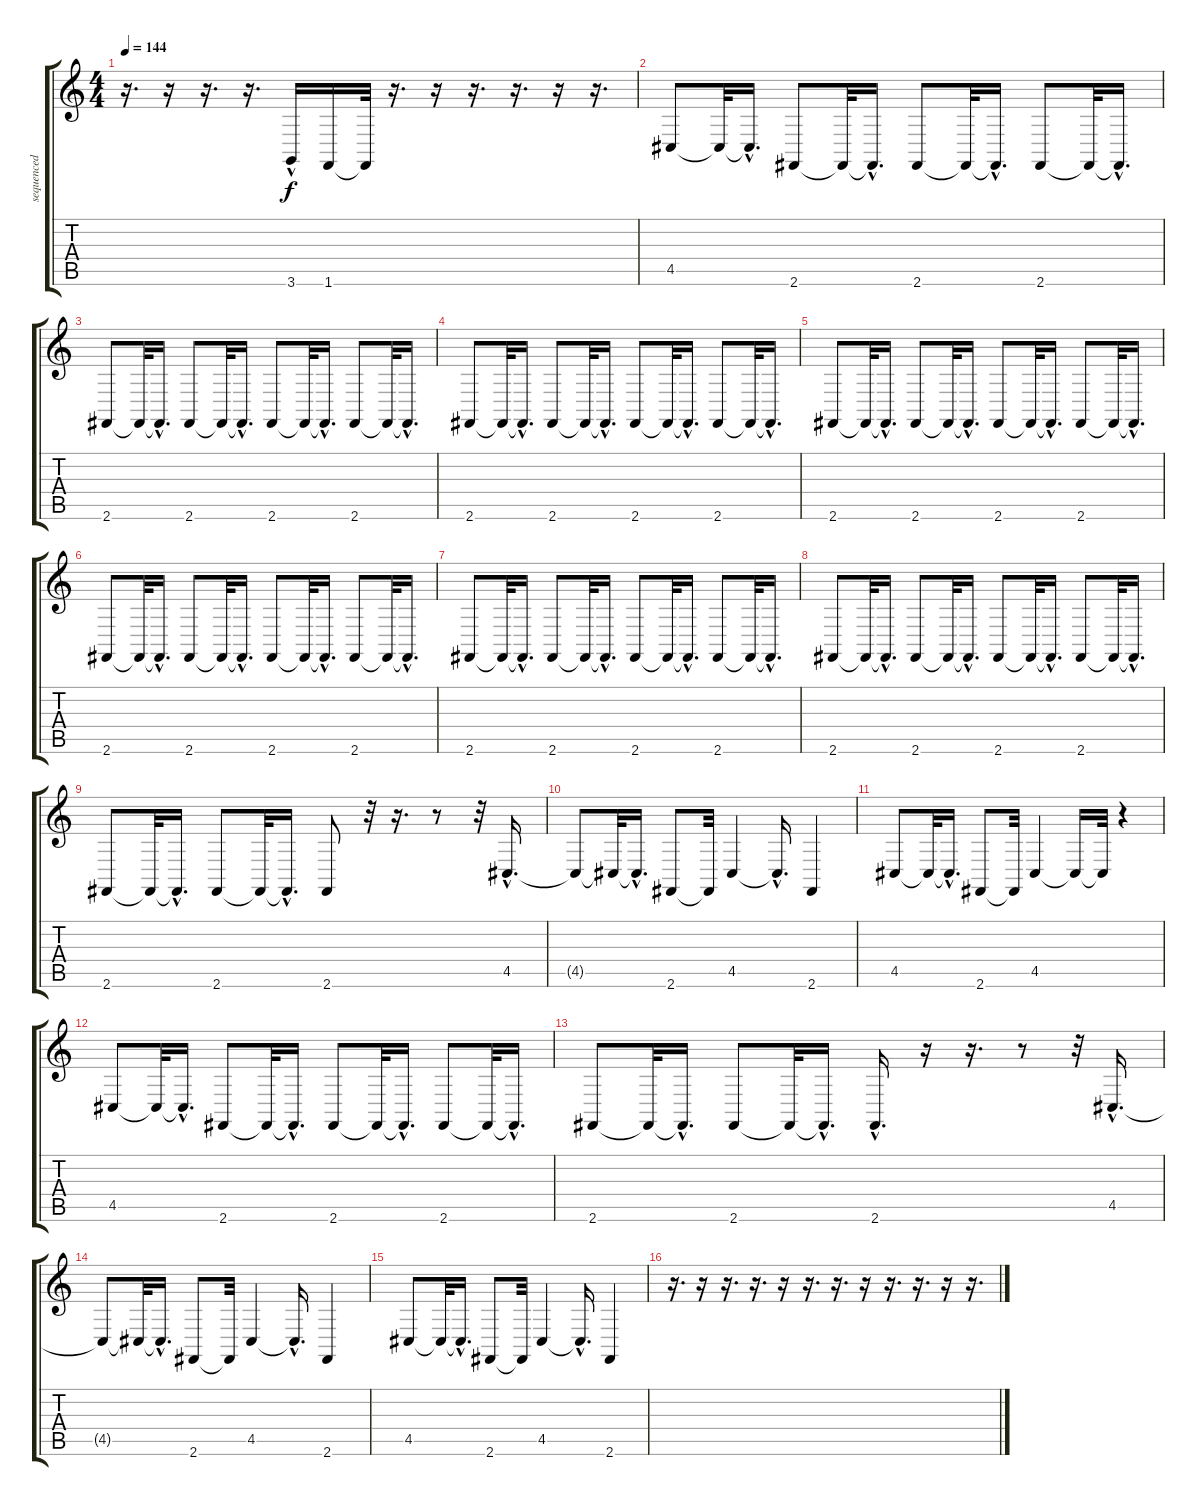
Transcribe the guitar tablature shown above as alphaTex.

\track ("sequenced by" "sequenced ") {instrument acousticgrandpiano}
\staff {score tabs}
\tuning (E4 B3 G3 D3 A2 E2) {hide}
\ts (4 4)
\tempo 144
\clef g2
\ks c
r.16{d dy f} r.16 r.16{d} r.16{d} 3.6{hac}.16 1.6.16 1.6{t}.32 r.16{d} r.16 r.16{d} r.16{d} r.16 r.16{d} |
4.5.8 4.5{t}.32 4.5{hac t}.16{d} 2.6.8 2.6{t}.32 2.6{hac t}.16{d} 2.6.8 2.6{t}.32 2.6{hac t}.16{d} 2.6.8 2.6{t}.32 2.6{hac t}.16{d} |
2.6.8 2.6{t}.32 2.6{hac t}.16{d} 2.6.8 2.6{t}.32 2.6{hac t}.16{d} 2.6.8 2.6{t}.32 2.6{hac t}.16{d} 2.6.8 2.6{t}.32 2.6{hac t}.16{d} |
2.6.8 2.6{t}.32 2.6{hac t}.16{d} 2.6.8 2.6{t}.32 2.6{hac t}.16{d} 2.6.8 2.6{t}.32 2.6{hac t}.16{d} 2.6.8 2.6{t}.32 2.6{hac t}.16{d} |
2.6.8 2.6{t}.32 2.6{hac t}.16{d} 2.6.8 2.6{t}.32 2.6{hac t}.16{d} 2.6.8 2.6{t}.32 2.6{hac t}.16{d} 2.6.8 2.6{t}.32 2.6{hac t}.16{d} |
2.6.8 2.6{t}.32 2.6{hac t}.16{d} 2.6.8 2.6{t}.32 2.6{hac t}.16{d} 2.6.8 2.6{t}.32 2.6{hac t}.16{d} 2.6.8 2.6{t}.32 2.6{hac t}.16{d} |
2.6.8 2.6{t}.32 2.6{hac t}.16{d} 2.6.8 2.6{t}.32 2.6{hac t}.16{d} 2.6.8 2.6{t}.32 2.6{hac t}.16{d} 2.6.8 2.6{t}.32 2.6{hac t}.16{d} |
2.6.8 2.6{t}.32 2.6{hac t}.16{d} 2.6.8 2.6{t}.32 2.6{hac t}.16{d} 2.6.8 2.6{t}.32 2.6{hac t}.16{d} 2.6.8 2.6{t}.32 2.6{hac t}.16{d} |
2.6.8 2.6{t}.32 2.6{hac t}.16{d} 2.6.8 2.6{t}.32 2.6{hac t}.16{d} 2.6.8 r.32 r.16{d} r.8 r.32 4.5{hac}.16{d} |
4.5{t}.8 4.5{t}.32 4.5{hac t}.16{d} 2.6.8 2.6{t}.32 4.5.4 4.5{hac t}.16{d} 2.6.4 |
4.5.8 4.5{t}.32 4.5{hac t}.16{d} 2.6.8 2.6{t}.32 4.5.4 4.5{t}.16 4.5{t}.32 r.4 |
4.5.8 4.5{t}.32 4.5{hac t}.16{d} 2.6.8 2.6{t}.32 2.6{hac t}.16{d} 2.6.8 2.6{t}.32 2.6{hac t}.16{d} 2.6.8 2.6{t}.32 2.6{hac t}.16{d} |
2.6.8 2.6{t}.32 2.6{hac t}.16{d} 2.6.8 2.6{t}.32 2.6{hac t}.16{d} 2.6{hac}.16{d} r.16 r.16{d} r.8 r.32 4.5{hac}.16{d} |
4.5{t}.8 4.5{t}.32 4.5{hac t}.16{d} 2.6.8 2.6{t}.32 4.5.4 4.5{hac t}.16{d} 2.6.4 |
4.5.8 4.5{t}.32 4.5{hac t}.16{d} 2.6.8 2.6{t}.32 4.5.4 4.5{hac t}.16{d} 2.6.4 |
r.16{d} r.16 r.16{d} r.16{d} r.16 r.16{d} r.16{d} r.16 r.16{d} r.16{d} r.16 r.16{d}
